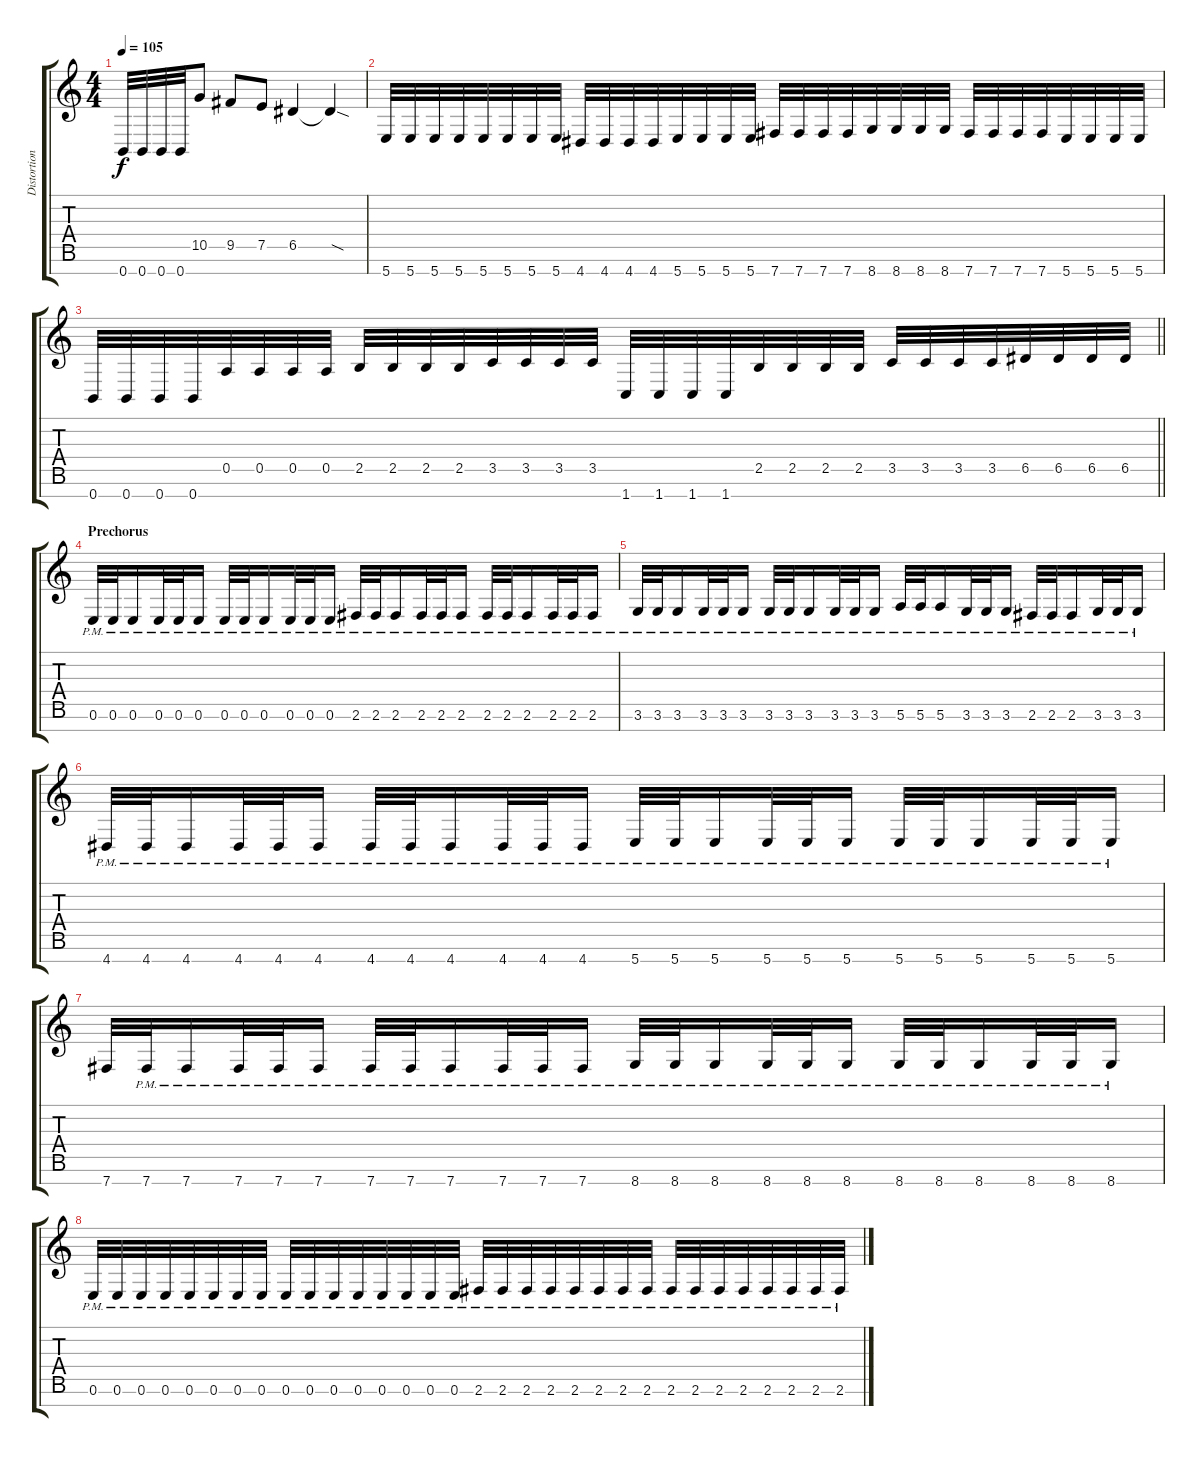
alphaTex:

\track ("Distortion Guitar I" "Distortion") {instrument distortionguitar}
\staff {score tabs}
\tuning (E4 B3 G3 D3 A2 E2 B1) {hide}
\ts (4 4)
\tempo 105
\clef g2
\ks c
0.7.32{dy f} 0.7.32 0.7.32 0.7.32 10.5.8 9.5.8 7.5.8 6.5.4 6.5{sod t}.4 |
5.7.32 5.7.32 5.7.32 5.7.32 5.7.32 5.7.32 5.7.32 5.7.32 4.7.32 4.7.32 4.7.32 4.7.32 5.7.32 5.7.32 5.7.32 5.7.32 7.7.32 7.7.32 7.7.32 7.7.32 8.7.32 8.7.32 8.7.32 8.7.32 7.7.32 7.7.32 7.7.32 7.7.32 5.7.32 5.7.32 5.7.32 5.7.32 |
\barLineRight lightlight
0.7.32 0.7.32 0.7.32 0.7.32 0.5.32 0.5.32 0.5.32 0.5.32 2.5.32 2.5.32 2.5.32 2.5.32 3.5.32 3.5.32 3.5.32 3.5.32 1.7.32 1.7.32 1.7.32 1.7.32 2.5.32 2.5.32 2.5.32 2.5.32 3.5.32 3.5.32 3.5.32 3.5.32 6.5.32 6.5.32 6.5.32 6.5.32 |
\section ("" "Prechorus")
0.6{pm}.32 0.6{pm}.32 0.6{pm}.16 0.6{pm}.32 0.6{pm}.32 0.6{pm}.16 0.6{pm}.32 0.6{pm}.32 0.6{pm}.16 0.6{pm}.32 0.6{pm}.32 0.6{pm}.16 2.6{pm}.32 2.6{pm}.32 2.6{pm}.16 2.6{pm}.32 2.6{pm}.32 2.6{pm}.16 2.6{pm}.32 2.6{pm}.32 2.6{pm}.16 2.6{pm}.32 2.6{pm}.32 2.6{pm}.16 |
3.6{pm}.32 3.6{pm}.32 3.6{pm}.16 3.6{pm}.32 3.6{pm}.32 3.6{pm}.16 3.6{pm}.32 3.6{pm}.32 3.6{pm}.16 3.6{pm}.32 3.6{pm}.32 3.6{pm}.16 5.6{pm}.32 5.6{pm}.32 5.6{pm}.16 3.6{pm}.32 3.6{pm}.32 3.6{pm}.16 2.6{pm}.32 2.6{pm}.32 2.6{pm}.16 3.6{pm}.32 3.6{pm}.32 3.6{pm}.16 |
4.7{pm}.32 4.7{pm}.32 4.7{pm}.16 4.7{pm}.32 4.7{pm}.32 4.7{pm}.16 4.7{pm}.32 4.7{pm}.32 4.7{pm}.16 4.7{pm}.32 4.7{pm}.32 4.7{pm}.16 5.7{pm}.32 5.7{pm}.32 5.7{pm}.16 5.7{pm}.32 5.7{pm}.32 5.7{pm}.16 5.7{pm}.32 5.7{pm}.32 5.7{pm}.16 5.7{pm}.32 5.7{pm}.32 5.7{pm}.16 |
7.7.32 7.7{pm}.32 7.7{pm}.16 7.7{pm}.32 7.7{pm}.32 7.7{pm}.16 7.7{pm}.32 7.7{pm}.32 7.7{pm}.16 7.7{pm}.32 7.7{pm}.32 7.7{pm}.16 8.7{pm}.32 8.7{pm}.32 8.7{pm}.16 8.7{pm}.32 8.7{pm}.32 8.7{pm}.16 8.7{pm}.32 8.7{pm}.32 8.7{pm}.16 8.7{pm}.32 8.7{pm}.32 8.7{pm}.16 |
0.6{pm}.32 0.6{pm}.32 0.6{pm}.32 0.6{pm}.32 0.6{pm}.32 0.6{pm}.32 0.6{pm}.32 0.6{pm}.32 0.6{pm}.32 0.6{pm}.32 0.6{pm}.32 0.6{pm}.32 0.6{pm}.32 0.6{pm}.32 0.6{pm}.32 0.6{pm}.32 2.6{pm}.32 2.6{pm}.32 2.6{pm}.32 2.6{pm}.32 2.6{pm}.32 2.6{pm}.32 2.6{pm}.32 2.6{pm}.32 2.6{pm}.32 2.6{pm}.32 2.6{pm}.32 2.6{pm}.32 2.6{pm}.32 2.6{pm}.32 2.6{pm}.32 2.6{pm}.32
